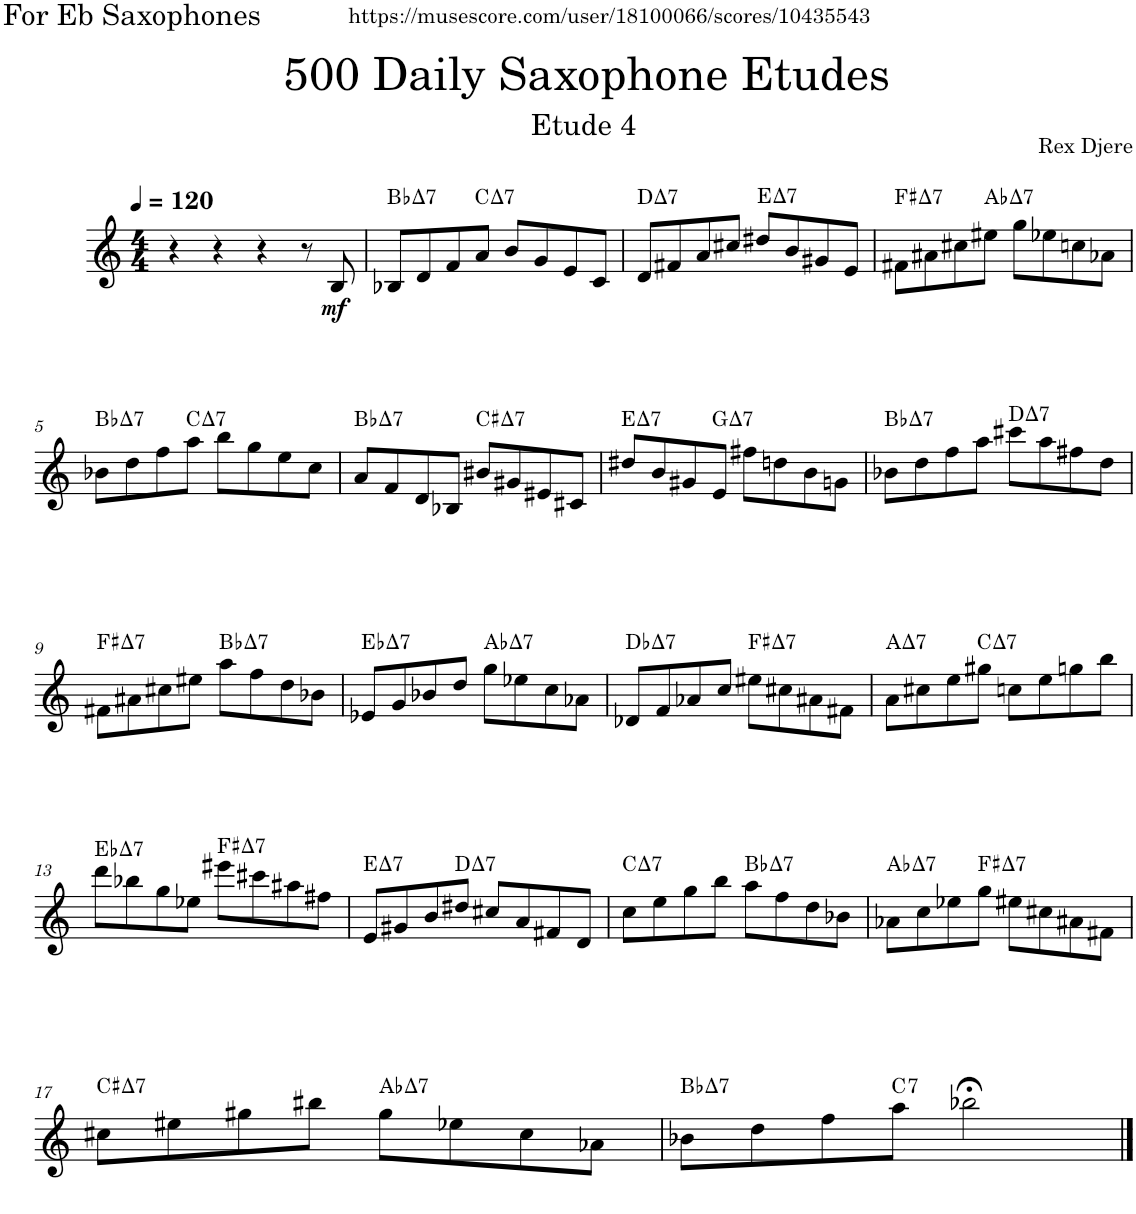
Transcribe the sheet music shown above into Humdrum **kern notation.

**kern	**dynam	**harte
*part1	*part1	*part1
*staff1	*staff1	*
*I"Alto Saxophone	*	*
*I'A. Sax.	*	*
*clefG2	*	*
*Trd5c9	*	*
*k[]	*	*
*M4/4	*	*
*MM120	*	*
=1	=1	=1
4r	.	.
4r	.	.
4r	.	.
8r	.	.
!	!LO:DY:b	!
8B/	mf	.
=2	=2	=2
!	!	!LO:H:kt=7
8B-X/L	.	Bb:maj7
8d/	.	.
8f/	.	.
!	!	!LO:H:kt=7
8a/J	.	C:maj7
8b/L	.	.
8g/	.	.
8e/	.	.
8c/J	.	.
=3	=3	=3
!	!	!LO:H:kt=7
8d/L	.	D:maj7
8f#X/	.	.
8a/	.	.
8cc#X/J	.	.
!	!	!LO:H:kt=7
8dd#X/L	.	E:maj7
8b/	.	.
8g#X/	.	.
8e/J	.	.
=4	=4	=4
!	!	!LO:H:kt=7
8f#X\L	.	F#:maj7
8a#X\	.	.
8cc#X\	.	.
!	!	!LO:H:kt=7
8ee#X\J	.	Ab:maj7
8gg\L	.	.
8ee-X\	.	.
8ccn\	.	.
8a-X\J	.	.
!!LO:LB:g=z
=5	=5	=5
!	!	!LO:H:kt=7
8b-X\L	.	Bb:maj7
8dd\	.	.
8ff\	.	.
!	!	!LO:H:kt=7
8aa\J	.	C:maj7
8bb\L	.	.
8gg\	.	.
8ee\	.	.
8cc\J	.	.
=6	=6	=6
!	!	!LO:H:kt=7
8a/L	.	Bb:maj7
8f/	.	.
8d/	.	.
8B-X/J	.	.
!	!	!LO:H:kt=7
8b#X/L	.	C#:maj7
8g#X/	.	.
8e#X/	.	.
8c#X/J	.	.
=7	=7	=7
!	!	!LO:H:kt=7
8dd#X/L	.	E:maj7
8b/	.	.
8g#X/	.	.
!	!	!LO:H:kt=7
8e/J	.	G:maj7
8ff#X\L	.	.
8ddn\	.	.
8b\	.	.
8gn\J	.	.
=8	=8	=8
!	!	!LO:H:kt=7
8b-X\L	.	Bb:maj7
8dd\	.	.
8ff\	.	.
8aa\J	.	.
!	!	!LO:H:kt=7
8ccc#X\L	.	D:maj7
8aa\	.	.
8ff#X\	.	.
8dd\J	.	.
!!LO:LB:g=z
=9	=9	=9
!	!	!LO:H:kt=7
8f#X\L	.	F#:maj7
8a#X\	.	.
8cc#X\	.	.
8ee#X\J	.	.
!	!	!LO:H:kt=7
8aa\L	.	Bb:maj7
8ff\	.	.
8dd\	.	.
8b-X\J	.	.
=10	=10	=10
!	!	!LO:H:kt=7
8e-X/L	.	Eb:maj7
8g/	.	.
8b-X/	.	.
8dd/J	.	.
!	!	!LO:H:kt=7
8gg\L	.	Ab:maj7
8ee-X\	.	.
8cc\	.	.
8a-X\J	.	.
=11	=11	=11
!	!	!LO:H:kt=7
8d-X/L	.	Db:maj7
8f/	.	.
8a-X/	.	.
8cc/J	.	.
!	!	!LO:H:kt=7
8ee#X\L	.	F#:maj7
8cc#X\	.	.
8a#X\	.	.
8f#X\J	.	.
=12	=12	=12
!	!	!LO:H:kt=7
8a\L	.	A:maj7
8cc#X\	.	.
8ee\	.	.
!	!	!LO:H:kt=7
8gg#X\J	.	C:maj7
8ccn\L	.	.
8ee\	.	.
8ggn\	.	.
8bb\J	.	.
!!LO:LB:g=z
=13	=13	=13
!	!	!LO:H:kt=7
8ddd\L	.	Eb:maj7
8bb-X\	.	.
8gg\	.	.
8ee-X\J	.	.
!	!	!LO:H:kt=7
8eee#X\L	.	F#:maj7
8ccc#X\	.	.
8aa#X\	.	.
8ff#X\J	.	.
=14	=14	=14
!	!	!LO:H:kt=7
8e/L	.	E:maj7
8g#X/	.	.
8b/	.	.
!	!	!LO:H:kt=7
8dd#X/J	.	D:maj7
8cc#X/L	.	.
8a/	.	.
8f#X/	.	.
8d/J	.	.
=15	=15	=15
!	!	!LO:H:kt=7
8cc\L	.	C:maj7
8ee\	.	.
8gg\	.	.
8bb\J	.	.
!	!	!LO:H:kt=7
8aa\L	.	Bb:maj7
8ff\	.	.
8dd\	.	.
8b-X\J	.	.
=16	=16	=16
!	!	!LO:H:kt=7
8a-X\L	.	Ab:maj7
8cc\	.	.
8ee-X\	.	.
!	!	!LO:H:kt=7
8gg\J	.	F#:maj7
8ee#X\L	.	.
8cc#X\	.	.
8a#X\	.	.
8f#X\J	.	.
!!LO:LB:g=z
=17	=17	=17
!	!	!LO:H:kt=7
8cc#X\L	.	C#:maj7
8ee#X\	.	.
8gg#X\	.	.
8bb#X\J	.	.
!	!	!LO:H:kt=7
8gg#\L	.	Ab:maj7
8ee-X\	.	.
8cc#\	.	.
8a-X\J	.	.
=18	=18	=18
!	!	!LO:H:kt=7
8b-X\L	.	Bb:maj7
8dd\	.	.
8ff\	.	.
!	!	!LO:H:kt=7
8aa\J	.	C:7
2bb-X;<\	.	.
==	==	==
*-	*-	*-
